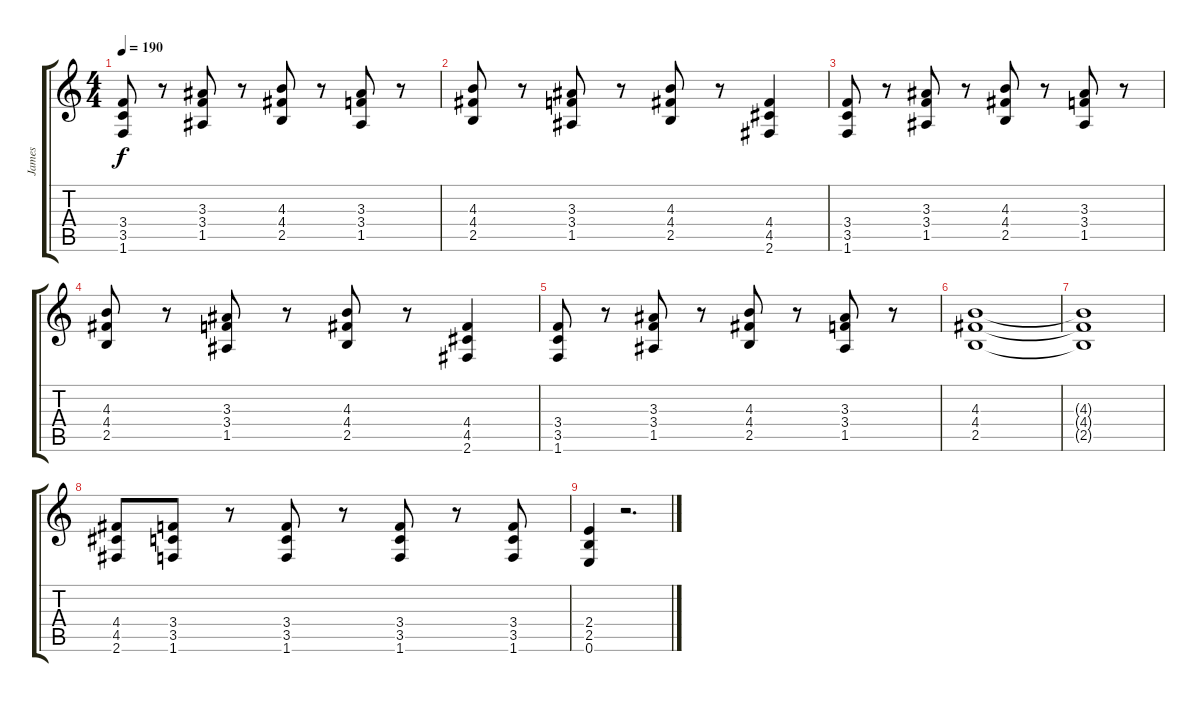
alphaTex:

\track ("James" "James") {instrument distortionguitar}
\staff {score tabs}
\tuning (E4 B3 G3 D3 A2 E2) {hide}
\ts (4 4)
\tempo 190
\clef g2
\ks c
(3.4 3.5 1.6).8{dy f} r.8 (3.3 3.4 1.5).8 r.8 (4.3 4.4 2.5).8 r.8 (3.3 3.4 1.5).8 r.8 |
(4.3 4.4 2.5).8 r.8 (3.3 3.4 1.5).8 r.8 (4.3 4.4 2.5).8 r.8 (4.4 4.5 2.6).4 |
(3.4 3.5 1.6).8 r.8 (3.3 3.4 1.5).8 r.8 (4.3 4.4 2.5).8 r.8 (3.3 3.4 1.5).8 r.8 |
(4.3 4.4 2.5).8 r.8 (3.3 3.4 1.5).8 r.8 (4.3 4.4 2.5).8 r.8 (4.4 4.5 2.6).4 |
(3.4 3.5 1.6).8 r.8 (3.3 3.4 1.5).8 r.8 (4.3 4.4 2.5).8 r.8 (3.3 3.4 1.5).8 r.8 |
(4.3 4.4 2.5).1 |
(4.3{t} 4.4{t} 2.5{t}).1 |
(4.4 4.5 2.6).8 (3.4 3.5 1.6).8 r.8 (3.4 3.5 1.6).8 r.8 (3.4 3.5 1.6).8 r.8 (3.4 3.5 1.6).8 |
(2.4 2.5 0.6).4 r.2{d}
